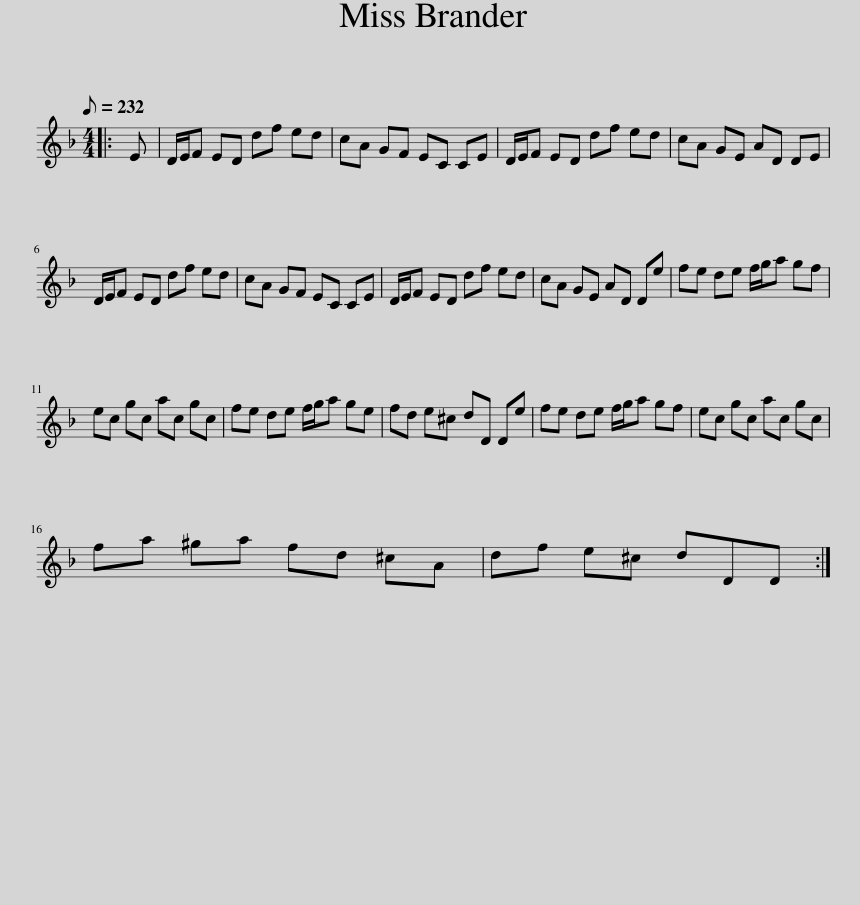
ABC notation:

X:1
L:1/8
Q:1/8=232
M:4/4
I:linebreak $
K:Dmin
V:1 treble
V:1
|: E | D/E/F ED df ed | cA GF EC CE | D/E/F ED df ed | cA GE AD DE |$ %5
 D/E/F ED df ed | cA GF EC CE | D/E/F ED df ed | cA GE AD De | fe de f/g/a gf |$ %10
 ec gc ac gc | fe de f/g/a ge | fd e^c dD De | fe de f/g/a gf | ec gc ac gc |$ %15
 fa ^ga fd ^cA | df e^c dDD :| %17
